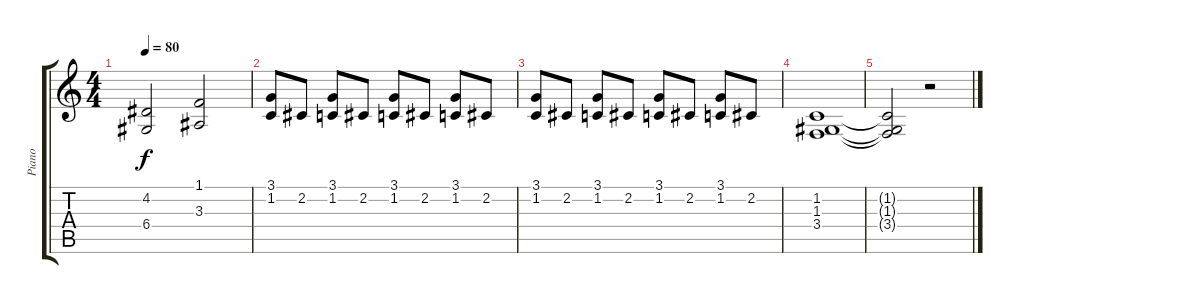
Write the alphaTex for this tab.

\track ("Piano" "Piano") {instrument acousticgrandpiano}
\staff {score tabs}
\tuning (E4 B3 G3 D3 A2 E2) {hide}
\ts (4 4)
\tempo 80
\clef g2
\ks c
(4.2 6.4).2{dy f} (1.1 3.3).2 |
(3.1 1.2).8 2.2.8 (3.1 1.2).8 2.2.8 (3.1 1.2).8 2.2.8 (3.1 1.2).8 2.2.8 |
(3.1 1.2).8 2.2.8 (3.1 1.2).8 2.2.8 (3.1 1.2).8 2.2.8 (3.1 1.2).8 2.2.8 |
(1.2 1.3 3.4).1 |
(1.2{t} 1.3{t} 3.4{t}).2 r.2
